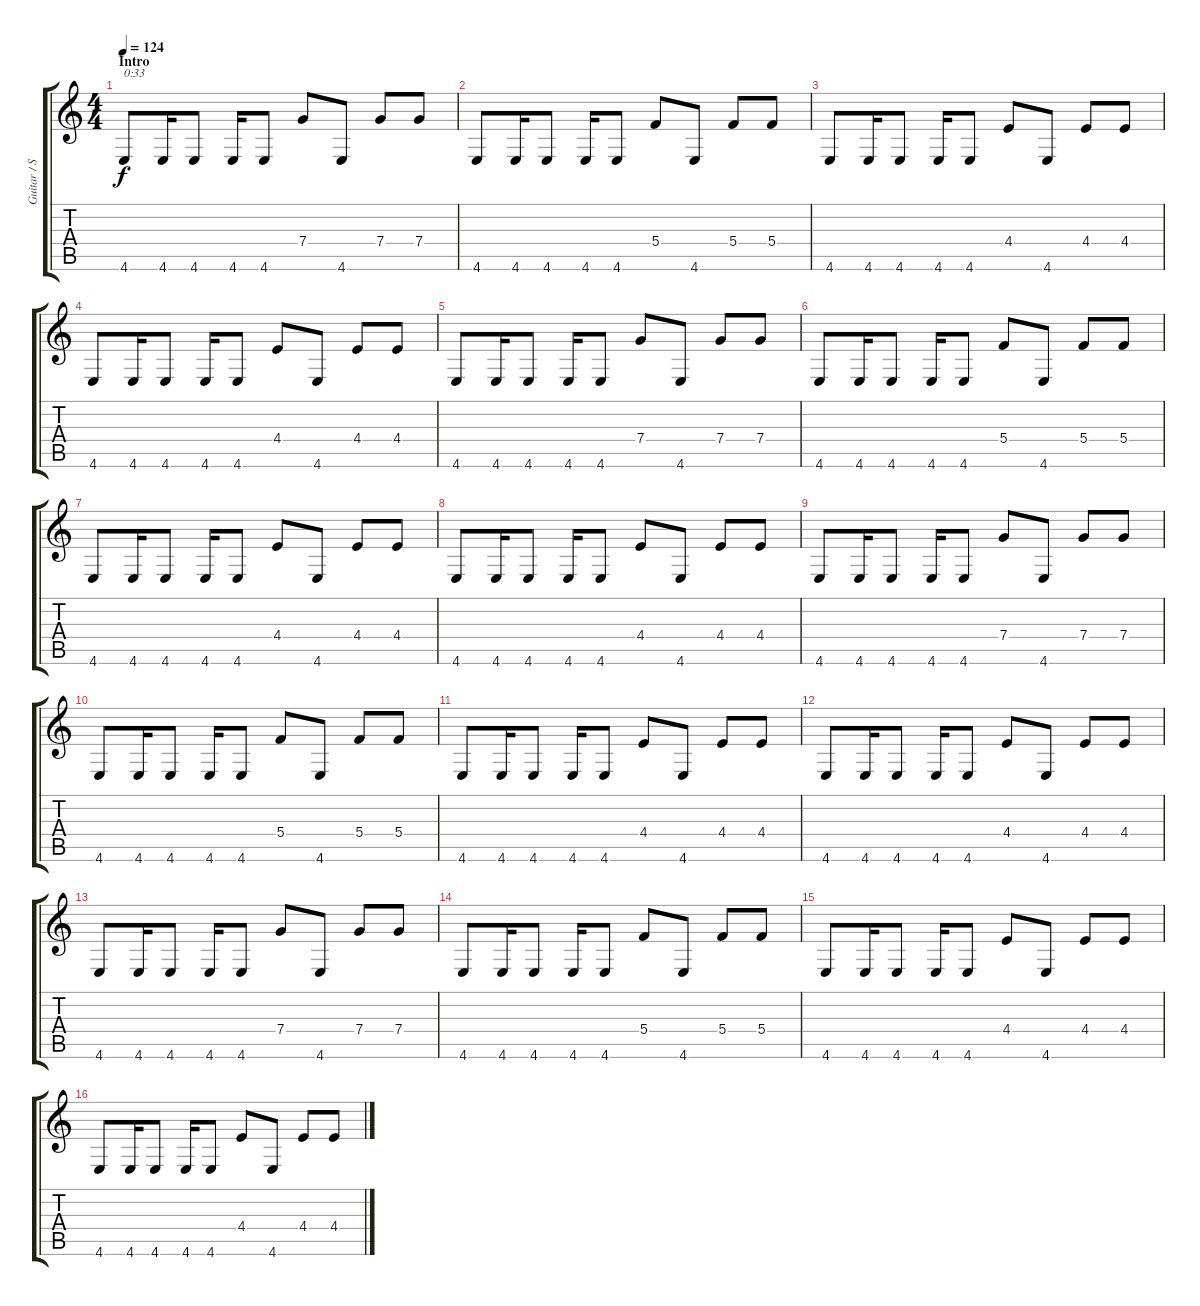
\track ("Guitar / Stef Carpenter" "Guitar / S") {instrument overdrivenguitar}
\staff {score tabs}
\tuning (D4 A3 F3 C3 G2 C2) {hide}
\ts (4 4)
\section ("" "Intro")
\tempo 124
\clef g2
\ks c
4.6.8{txt "0:33" dy f instrument overdrivenguitar} 4.6.16 4.6.8 4.6.16 4.6.8 7.4.8 4.6.8 7.4.8 7.4.8 |
4.6.8 4.6.16 4.6.8 4.6.16 4.6.8 5.4.8 4.6.8 5.4.8 5.4.8 |
4.6.8 4.6.16 4.6.8 4.6.16 4.6.8 4.4.8 4.6.8 4.4.8 4.4.8 |
4.6.8 4.6.16 4.6.8 4.6.16 4.6.8 4.4.8 4.6.8 4.4.8 4.4.8 |
4.6.8 4.6.16 4.6.8 4.6.16 4.6.8 7.4.8 4.6.8 7.4.8 7.4.8 |
4.6.8 4.6.16 4.6.8 4.6.16 4.6.8 5.4.8 4.6.8 5.4.8 5.4.8 |
4.6.8 4.6.16 4.6.8 4.6.16 4.6.8 4.4.8 4.6.8 4.4.8 4.4.8 |
4.6.8 4.6.16 4.6.8 4.6.16 4.6.8 4.4.8 4.6.8 4.4.8 4.4.8 |
4.6.8 4.6.16 4.6.8 4.6.16 4.6.8 7.4.8 4.6.8 7.4.8 7.4.8 |
4.6.8 4.6.16 4.6.8 4.6.16 4.6.8 5.4.8 4.6.8 5.4.8 5.4.8 |
4.6.8 4.6.16 4.6.8 4.6.16 4.6.8 4.4.8 4.6.8 4.4.8 4.4.8 |
4.6.8 4.6.16 4.6.8 4.6.16 4.6.8 4.4.8 4.6.8 4.4.8 4.4.8 |
4.6.8 4.6.16 4.6.8 4.6.16 4.6.8 7.4.8 4.6.8 7.4.8 7.4.8 |
4.6.8 4.6.16 4.6.8 4.6.16 4.6.8 5.4.8 4.6.8 5.4.8 5.4.8 |
4.6.8 4.6.16 4.6.8 4.6.16 4.6.8 4.4.8 4.6.8 4.4.8 4.4.8 |
4.6.8 4.6.16 4.6.8 4.6.16 4.6.8 4.4.8 4.6.8 4.4.8 4.4.8
